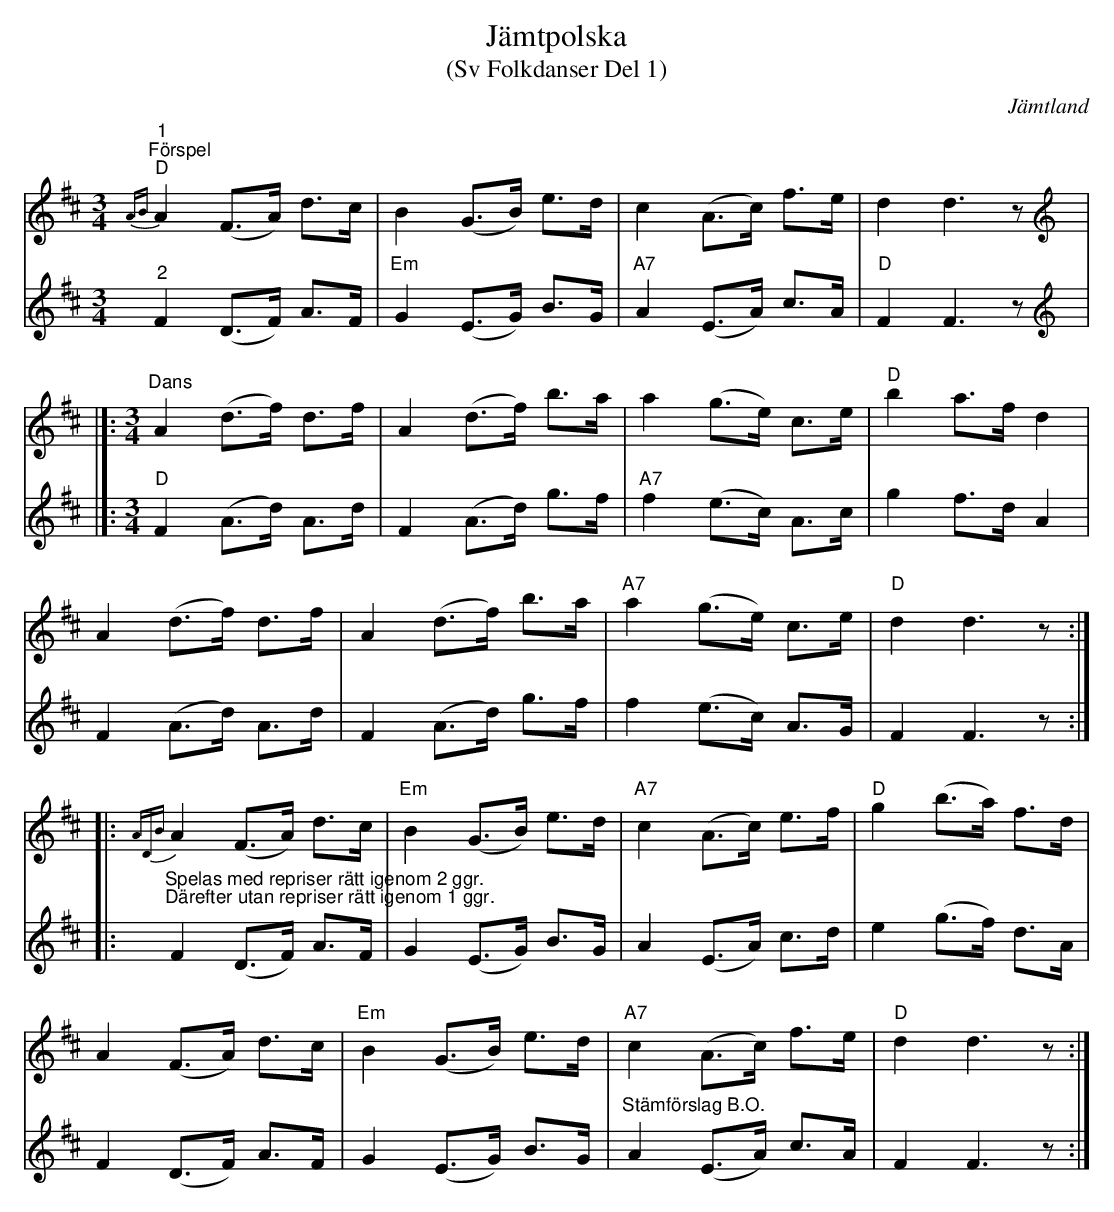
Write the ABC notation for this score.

X:1
T:Jämtpolska
T:(Sv Folkdanser Del 1)
O:Jämtland
L:1/8
M:3/4
K:D
V:1
"^1""^Förspel"{AB}"D" A2 (F>A) d>c | B2 (G>B) e>d | c2 (A>c) f>e | d2 d3 z |]:
[K:D][M:3/4][K:treble]"^Dans" A2 (d>f) d>f | A2 (d>f) b>a | a2 (g>e) c>e |"D" b2 a>f d2 |
A2 (d>f) d>f | A2 (d>f) b>a |"A7" a2 (g>e) c>e |"D" d2 d3 z ::
{A"D"B} A2 (F>A) d>c | "Em" B2 (G>B) e>d |"A7" c2 (A>c) e>f |"D" g2 (b>a) f>d |
A2 (F>A) d>c |"Em" B2 (G>B) e>d | "A7" c2 (A>c) f>e |"D" d2 d3 z :|
V:2
"^2" F2 (D>F) A>F |"Em" G2 (E>G) B>G |"A7" A2 (E>A) c>A |"D" F2 F3 z |]:
[K:D][M:3/4][K:treble]"D" F2 (A>d) A>d | F2 (A>d) g>f |"A7" f2 (e>c) A>c | g2 f>d A2 |
F2 (A>d) A>d | F2 (A>d) g>f | f2 (e>c) A>G | F2 F3 z ::
"^Spelas med repriser rätt igenom 2 ggr.""^Därefter utan repriser rätt igenom 1 ggr." F2 (D>F) A>F | G2 (E>G) B>G | A2 (E>A) c>d | e2 (g>f) d>A |
F2 (D>F) A>F | G2 (E>G) B>G |"^Stämförslag B.O."  A2 (E>A) c>A | F2 F3 z :|
